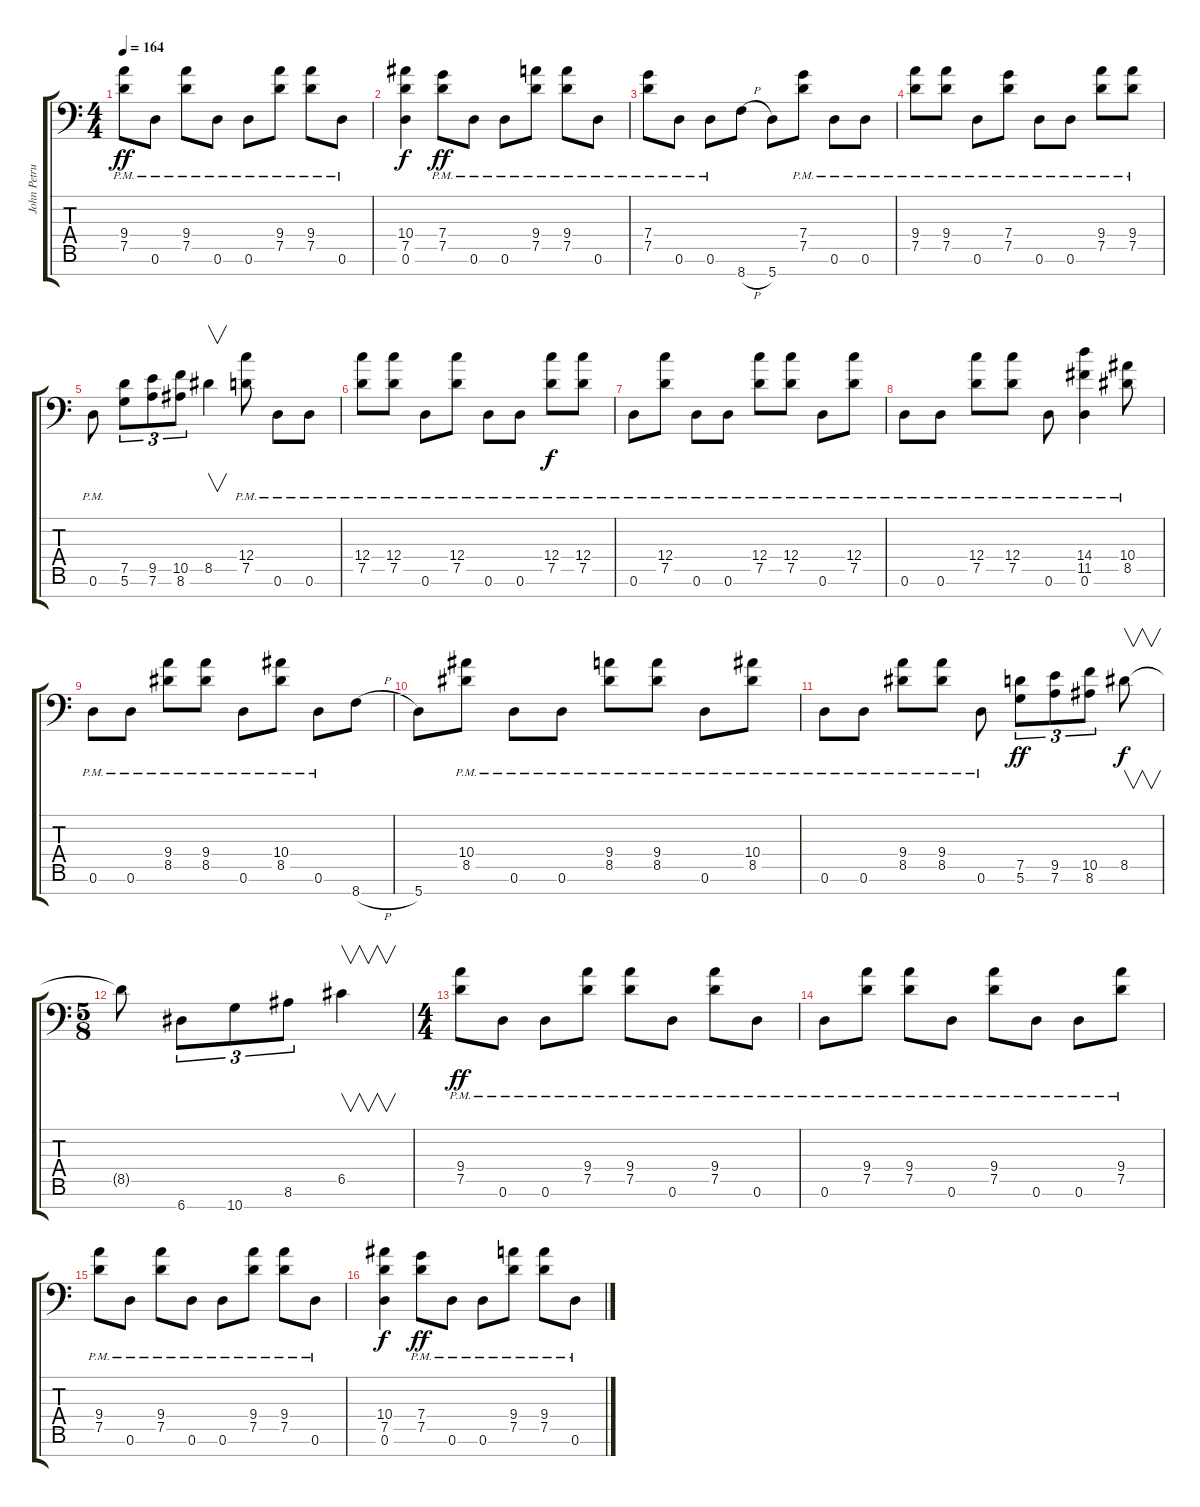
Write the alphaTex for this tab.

\track ("John Petrucci" "John Petru") {instrument distortionguitar}
\staff {score tabs}
\tuning (D4 A3 F3 C3 G2 D2 A1) {hide}
\ts (4 4)
\tempo 164
\clef f4
\ks c
(9.4{pm} 7.5).8{dy ff} 0.6{pm}.8 (9.4{pm} 7.5).8 0.6{pm}.8 0.6{pm}.8 (9.4{pm} 7.5).8 (9.4{pm} 7.5).8 0.6{pm}.8 |
(10.4 7.5 0.6).4{dy f} (7.4{pm} 7.5).8{dy ff} 0.6{pm}.8 0.6{pm}.8 (9.4{pm} 7.5).8 (9.4{pm} 7.5).8 0.6{pm}.8 |
(7.4{pm} 7.5).8 0.6{pm}.8 0.6{pm}.8 8.7{h}.8 5.7.8 (7.4{pm} 7.5).8 0.6{pm}.8 0.6{pm}.8 |
(9.4{pm} 7.5).8 (9.4{pm} 7.5).8 0.6{pm}.8 (7.4{pm} 7.5).8 0.6{pm}.8 0.6{pm}.8 (9.4{pm} 7.5).8 (9.4{pm} 7.5).8 |
0.6{pm}.8 (7.5 5.6).8{tu (3 2)} (9.5 7.6).8{tu (3 2)} (10.5 8.6).8{tu (3 2)} 8.5.4{v} (12.4{pm} 7.5).8 0.6{pm}.8 0.6{pm}.8 |
(12.4{pm} 7.5).8 (12.4{pm} 7.5).8 0.6{pm}.8 (12.4{pm} 7.5).8 0.6{pm}.8 0.6{pm}.8 (12.4{pm} 7.5).8{dy f} (12.4{pm} 7.5).8 |
0.6{pm}.8 (12.4{pm} 7.5).8 0.6{pm}.8 0.6{pm}.8 (12.4{pm} 7.5).8 (12.4{pm} 7.5).8 0.6{pm}.8 (12.4{pm} 7.5).8 |
0.6{pm}.8 0.6{pm}.8 (12.4{pm} 7.5).8 (12.4{pm} 7.5).8 0.6{pm}.8 (14.4{pm} 11.5{pm} 0.6{pm}).4 (10.4{pm} 8.5).8 |
0.6{pm}.8 0.6{pm}.8 (9.4{pm} 8.5).8 (9.4{pm} 8.5).8 0.6{pm}.8 (10.4{pm} 8.5).8 0.6{pm}.8 8.7{h}.8 |
5.7.8 (10.4{pm} 8.5).8 0.6{pm}.8 0.6{pm}.8 (9.4{pm} 8.5).8 (9.4{pm} 8.5).8 0.6{pm}.8 (10.4{pm} 8.5).8 |
0.6{pm}.8 0.6{pm}.8 (9.4{pm} 8.5).8 (9.4{pm} 8.5).8 0.6{pm}.8 (7.5 5.6).8{tu (3 2) dy ff volume 16} (9.5 7.6).8{tu (3 2)} (10.5 8.6).8{tu (3 2)} 8.5.8{v dy f} |
\ts (5 8)
8.5{t}.8 6.7.8{tu (3 2)} 10.7.8{tu (3 2)} 8.6.8{tu (3 2)} 6.5.4{v} |
\ts (4 4)
(9.4{pm} 7.5).8{dy ff} 0.6{pm}.8 0.6{pm}.8 (9.4{pm} 7.5).8 (9.4{pm} 7.5).8 0.6{pm}.8 (9.4{pm} 7.5).8 0.6{pm}.8 |
0.6{pm}.8 (9.4{pm} 7.5).8 (9.4{pm} 7.5).8 0.6{pm}.8 (9.4{pm} 7.5).8 0.6{pm}.8 0.6{pm}.8 (9.4{pm} 7.5).8 |
(9.4{pm} 7.5).8 0.6{pm}.8 (9.4{pm} 7.5).8 0.6{pm}.8 0.6{pm}.8 (9.4{pm} 7.5).8 (9.4{pm} 7.5).8 0.6{pm}.8 |
(10.4 7.5 0.6).4{dy f} (7.4{pm} 7.5).8{dy ff} 0.6{pm}.8 0.6{pm}.8 (9.4{pm} 7.5).8 (9.4{pm} 7.5).8 0.6{pm}.8
